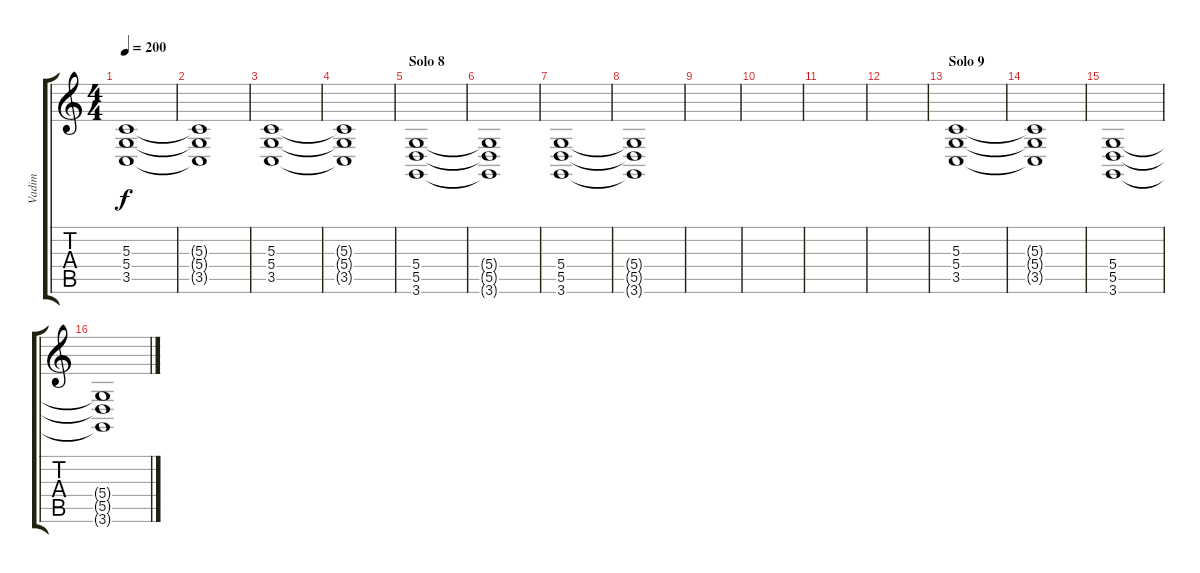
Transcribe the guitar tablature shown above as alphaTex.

\track ("Vadim" "Vadim") {instrument stringensemble1}
\staff {score tabs}
\tuning (E4 B3 G3 D3 A2 E2) {hide}
\ts (4 4)
\tempo 200
\clef g2
\ks c
(5.3 5.4 3.5).1{dy f} |
(5.3{t} 5.4{t} 3.5{t}).1 |
(5.3 5.4 3.5).1 |
(5.3{t} 5.4{t} 3.5{t}).1 |
\section ("" "Solo 8")
(5.4 5.5 3.6).1 |
(5.4{t} 5.5{t} 3.6{t}).1 |
(5.4 5.5 3.6).1 |
(5.4{t} 5.5{t} 3.6{t}).1 |
|
|
|
|
\section ("" "Solo 9")
(5.3 5.4 3.5).1 |
(5.3{t} 5.4{t} 3.5{t}).1 |
(5.4 5.5 3.6).1 |
(5.4{t} 5.5{t} 3.6{t}).1
